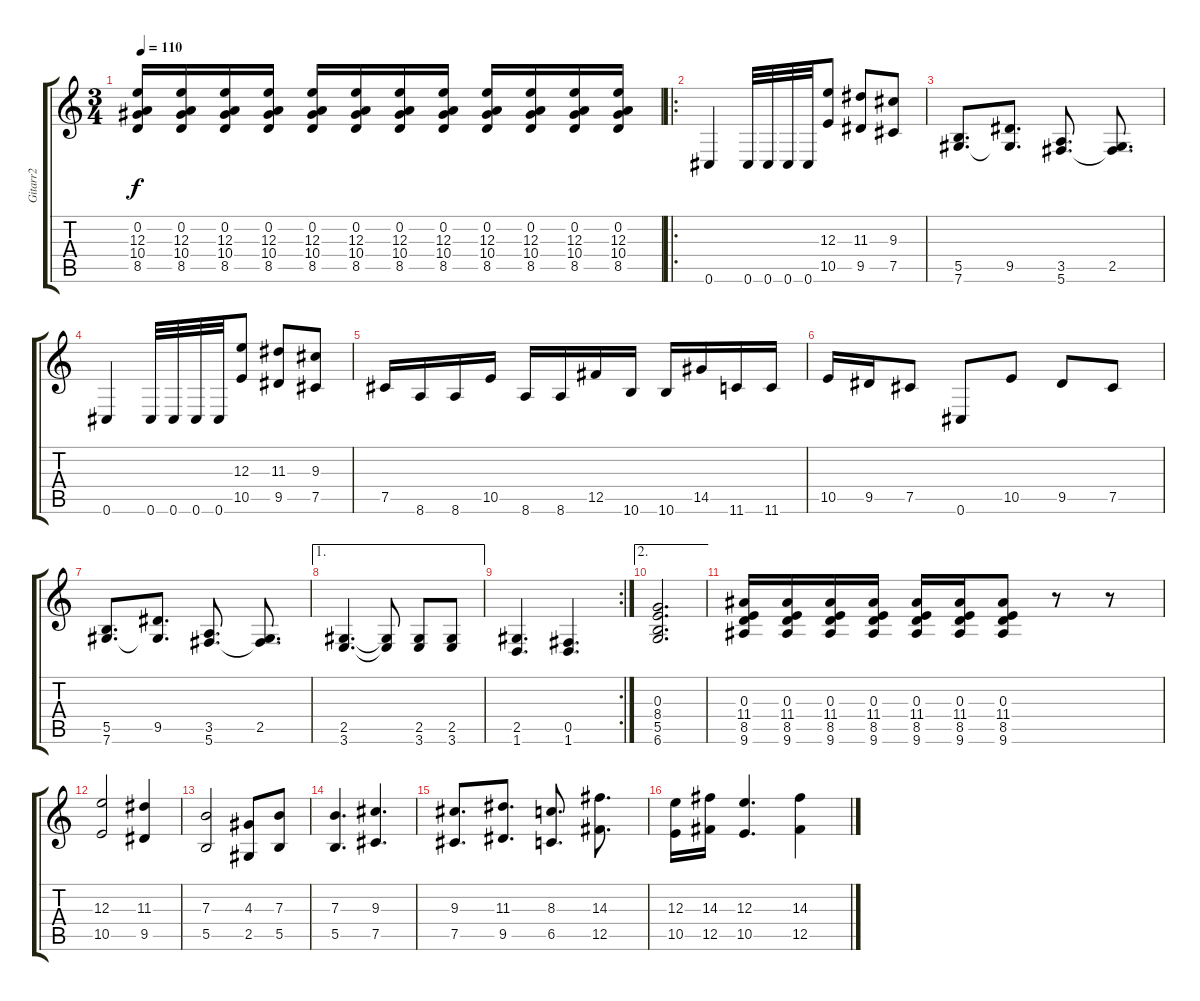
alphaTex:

\track ("Gitarr2" "Gitarr2") {instrument overdrivenguitar}
\staff {score tabs}
\tuning (Db4 Ab3 E3 B2 Gb2 Db2) {hide}
\ts (3 4)
\tempo 110
\clef g2
\ks c
(0.2 12.3 10.4 8.5).16{dy f} (0.2 12.3 10.4 8.5).16 (0.2 12.3 10.4 8.5).16 (0.2 12.3 10.4 8.5).16 (0.2 12.3 10.4 8.5).16 (0.2 12.3 10.4 8.5).16 (0.2 12.3 10.4 8.5).16 (0.2 12.3 10.4 8.5).16 (0.2 12.3 10.4 8.5).16 (0.2 12.3 10.4 8.5).16 (0.2 12.3 10.4 8.5).16 (0.2 12.3 10.4 8.5).16 |
\ro
0.6.4 0.6.32 0.6.32 0.6.32 0.6.32 (12.3 10.5).8 (11.3 9.5).8 (9.3 7.5).8 |
(5.5 7.6).8{d} (9.5 7.6{t}).8{d} (3.5 5.6).8{d} (2.5 5.6{t}).8{d} |
0.6.4 0.6.32 0.6.32 0.6.32 0.6.32 (12.3 10.5).8 (11.3 9.5).8 (9.3 7.5).8 |
7.5.16 8.6.16 8.6.16 10.5.16 8.6.16 8.6.16 12.5.16 10.6.16 10.6.16 14.5.16 11.6.16 11.6.16 |
10.5.16 9.5.16 7.5.8 0.6.8 10.5.8 9.5.8 7.5.8 |
(5.5 7.6).8{d} (9.5 7.6{t}).8{d} (3.5 5.6).8{d} (2.5 5.6{t}).8{d} |
\ae 1
(2.5 3.6).4{d} (2.5{t} 3.6{t}).8 (2.5 3.6).8 (2.5 3.6).8 |
\rc 2
(2.5 1.6).4{d} (0.5 1.6).4{d} |
\ae 2
(0.3 8.4 5.5 6.6).2{d} |
(0.3 11.4 8.5 9.6).16 (0.3 11.4 8.5 9.6).16 (0.3 11.4 8.5 9.6).16 (0.3 11.4 8.5 9.6).16 (0.3 11.4 8.5 9.6).16 (0.3 11.4 8.5 9.6).16 (0.3 11.4 8.5 9.6).8 r.8 r.8 |
(12.3 10.5).2 (11.3 9.5).4 |
(7.3 5.5).2 (4.3 2.5).8 (7.3 5.5).8 |
(7.3 5.5).4{d} (9.3 7.5).4{d} |
(9.3 7.5).8{d} (11.3 9.5).8{d} (8.3 6.5).8{d} (14.3 12.5).8{d} |
(12.3 10.5).16 (14.3 12.5).16 (12.3 10.5).4{d} (14.3 12.5).4
